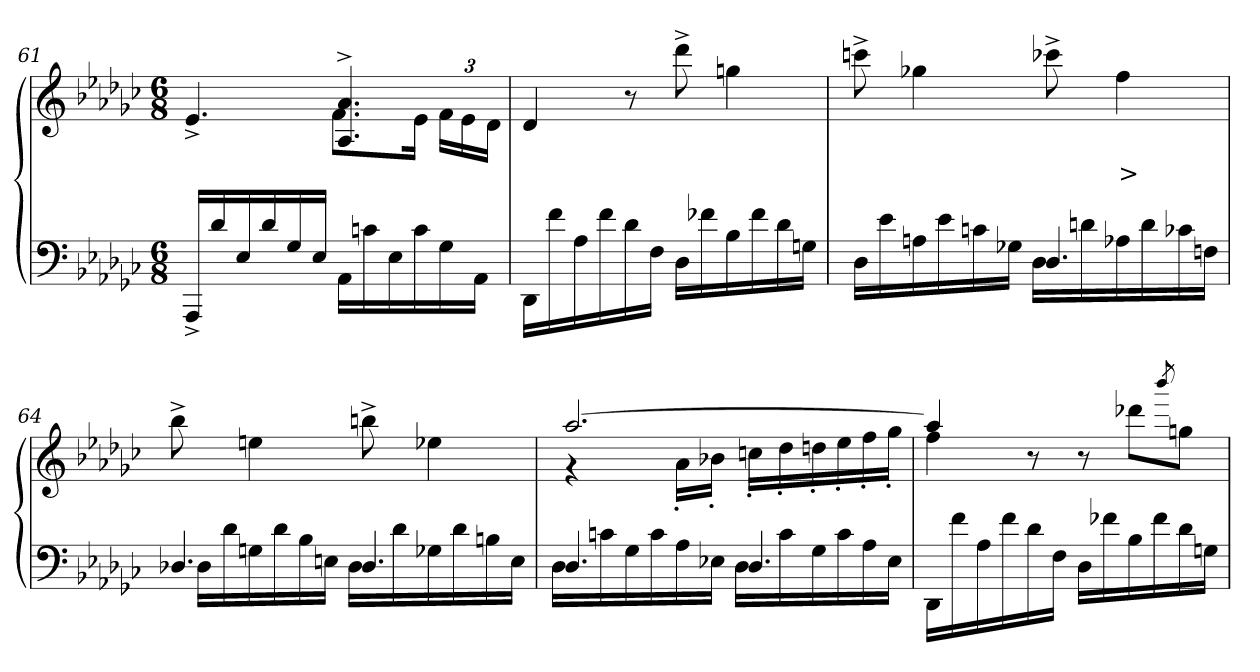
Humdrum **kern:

**kern	**kern	**text
*part2	*part1	*part1
*staff2	*staff1	*staff1
*clefF4	*clefG2	*
*k[b-e-a-d-g-c-]	*k[b-e-a-d-g-c-]	*
*M6/8	*M6/8	*
=61	=61	=61
*	*^	*
16AAA-^>LL	4.e-^>	4.ryy	.
16d-	.	.	.
16E-	.	.	.
16d-	.	.	.
16G-	.	.	.
16E-JJ	.	.	.
16AA-LL	4.a-^> 4.A-^>	8.fL	.
16cn	.	.	.
16E-	.	.	.
16c	.	16e-Jk	.
16G-	.	24fLL	.
.	.	24e-	.
16AA-JJ	.	.	.
.	.	24d-JJ	.
*	*v	*v	*
=62	=62	=62
16DD-LL	4d-	.
16f	.	.
16A-	.	.
16f	.	.
16d-	8r	.
16FJJ	.	.
16D-LL	8ddd-^>	.
16f-X	.	.
16B-	4ggn	.
16f-	.	.
16d-	.	.
16GnJJ	.	.
=63	=63	=63
*^	*	*
4.ryy	16D-LL	8cccn^>	.
.	16e-	.	.
.	16An	4gg-X	.
.	16e-	.	.
.	16cn	.	.
.	16G-XJJ	.	.
4.D-	16D-LL	8ccc-X^>	.
.	16dn	.	.
.	16A-X	4ff	>
.	16d	.	.
.	16c-X	.	.
.	16FnJJ	.	.
=64	=64	=64	=64
4.D-X	16D-LL	8bb-^>	.
.	16d-	.	.
.	16Gn	4een	.
.	16d-	.	.
.	16B-	.	.
.	16EnJJ	.	.
4.D-	16D-LL	8bbn^>	.
.	16d-	.	.
.	16G-X	4ee-X	.
.	16d-	.	.
.	16Bn	.	.
.	16EJJ	.	.
=65	=65	=65	=65
*	*	*^	*
4.D-	16D-LL	[2.aa-	4r	.
.	16cn	.	.	.
.	16G-	.	.	.
.	16c	.	.	.
.	16A-	.	16a-'>LL	.
.	16E-XJJ	.	16b-X'>JJ	.
4.D-	16D-LL	.	16ccn'>LL	.
.	16c	.	16dd-'>	.
.	16G-	.	16ddn'>	.
.	16c	.	16ee-'>	.
.	16A-	.	16ff'>	.
.	16E-JJ	.	16gg-'>JJ	.
*v	*v	*	*	*
=66	=66	=66	=66
16DD-LL	4aa-]	4ff	.
16f	.	.	.
16A-	.	.	.
16f	.	.	.
16d-	2ryy	8r	.
16FJJ	.	.	.
16D-LL	.	8r	.
16f-X	.	.	.
16B-	.	8ddd-XL	.
16f-	.	.	.
.	.	8qbbb-/	.
16d-	.	8ggnJ	.
16GnJJ	.	.	.
*	*v	*v	*
=	=	=
*-	*-	*-
